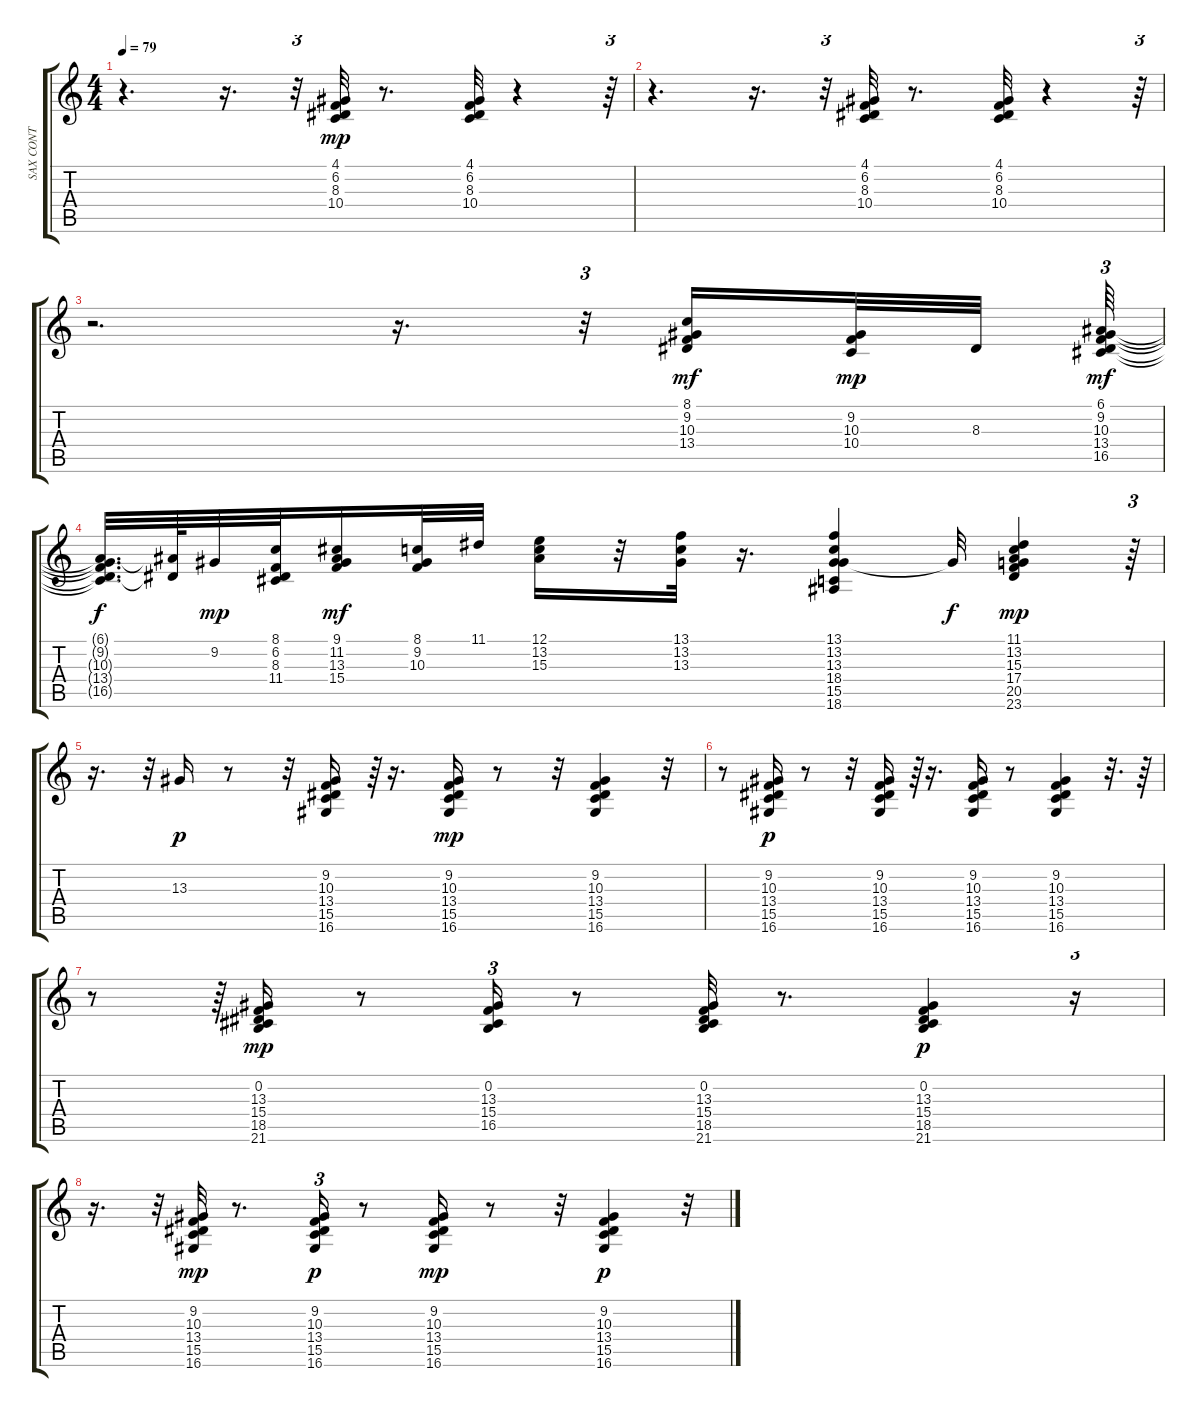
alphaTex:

\track ("SAX CONT" "SAX CONT") {instrument trombone}
\staff {score tabs}
\tuning (E4 B3 G3 D3 A2 E2) {hide}
\ts (4 4)
\tempo 79
\clef g2
\ks c
r.4{d dy mp} r.16{d} r.32{tu (3 2)} (4.1 6.2 8.3 10.4).32 r.8{d} (4.1 6.2 8.3 10.4).32 r.4 r.64{tu (3 2)} |
r.4{d} r.16{d} r.32{tu (3 2)} (4.1 6.2 8.3 10.4).32 r.8{d} (4.1 6.2 8.3 10.4).32 r.4 r.64{tu (3 2)} |
r.2{d} r.16{d} r.32{tu (3 2)} (8.1 9.2 10.3 13.4).16{dy mf} (9.2 10.3 10.4).32{dy mp} 8.3.32 (6.1 9.2 10.3 13.4 16.5).64{tu (3 2) dy mf} |
(6.1{t} 9.2{t} 10.3{t} 13.4{t} 16.5{t}).32{d dy f} (6.1{t} 13.4{t}).64 9.2.32{dy mp} (8.1 6.2 8.3 11.4).32 (9.1 11.2 13.3 15.4).16{dy mf} (8.1 9.2 10.3).32 11.1.32 (12.1 13.2 15.3).16 r.32 (13.1 13.2 13.3).32 r.16{d} (13.1 13.2 13.3 18.4 15.5 18.6).4 13.3{t}.32{dy f} (11.1 13.2 15.3 17.4 20.5 23.6).4{dy mp} r.64{tu (3 2)} |
r.16{d} r.32{tu (3 2)} 13.3.16{dy p} r.8 r.32 (9.2 10.3 13.4 15.5 16.6).16 r.64{tu (3 2)} r.16{d} (9.2 10.3 13.4 15.5 16.6).16{dy mp} r.8 r.32 (9.2 10.3 13.4 15.5 16.6).4 r.32 |
r.8 (9.2 10.3 13.4 15.5 16.6).16{dy p} r.8 r.32 (9.2 10.3 13.4 15.5 16.6).16 r.64{tu (3 2)} r.16{d} (9.2 10.3 13.4 15.5 16.6).16 r.8 (9.2 10.3 13.4 15.5 16.6).4 r.32{d} r.64 |
r.8 r.64{tu (3 2)} (0.2 13.3 15.4 18.5 21.6).16{dy mp} r.8 (0.2 13.3 15.4 16.5).16{tu (3 2)} r.8 (0.2 13.3 15.4 18.5 21.6).32 r.8{d} (0.2 13.3 15.4 18.5 21.6).4{dy p} r.16{tu (3 2)} |
r.16{d} r.32{tu (3 2)} (9.2 10.3 13.4 15.5 16.6).32{dy mp} r.8{d} (9.2 10.3 13.4 15.5 16.6).16{tu (3 2) dy p} r.8 (9.2 10.3 13.4 15.5 16.6).16{dy mp} r.8 r.32 (9.2 10.3 13.4 15.5 16.6).4{dy p} r.32
